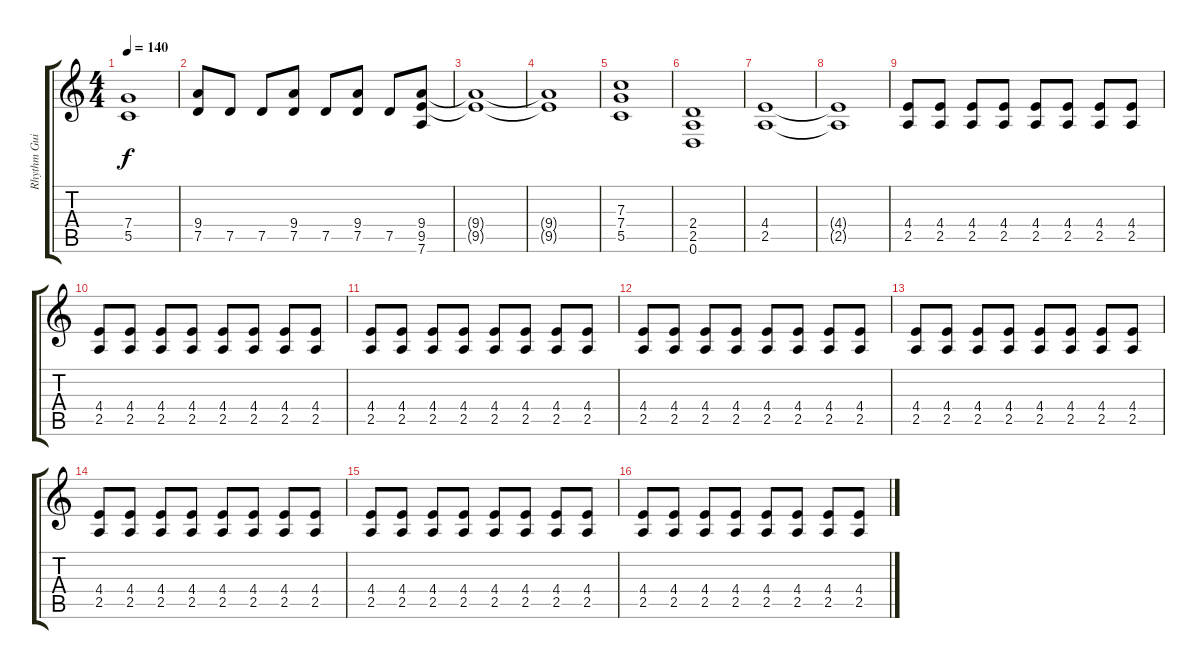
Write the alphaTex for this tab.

\track ("Rhythm Guitar" "Rhythm Gui") {instrument distortionguitar}
\staff {score tabs}
\tuning (D4 A3 F3 C3 G2 D2) {hide}
\ts (4 4)
\tempo 140
\clef g2
\ks c
(7.4 5.5).1{dy f} |
(9.4 7.5).8 7.5.8 7.5.8 (9.4 7.5).8 7.5.8 (9.4 7.5).8 7.5.8 (9.4 9.5 7.6).8 |
(9.4{t} 9.5{t}).1 |
(9.4{t} 9.5{t}).1 |
(7.3 7.4 5.5).1 |
(2.4 2.5 0.6).1 |
(4.4 2.5).1 |
(4.4{t} 2.5{t}).1 |
(4.4 2.5).8 (4.4 2.5).8 (4.4 2.5).8 (4.4 2.5).8 (4.4 2.5).8 (4.4 2.5).8 (4.4 2.5).8 (4.4 2.5).8 |
(4.4 2.5).8 (4.4 2.5).8 (4.4 2.5).8 (4.4 2.5).8 (4.4 2.5).8 (4.4 2.5).8 (4.4 2.5).8 (4.4 2.5).8 |
(4.4 2.5).8 (4.4 2.5).8 (4.4 2.5).8 (4.4 2.5).8 (4.4 2.5).8 (4.4 2.5).8 (4.4 2.5).8 (4.4 2.5).8 |
(4.4 2.5).8 (4.4 2.5).8 (4.4 2.5).8 (4.4 2.5).8 (4.4 2.5).8 (4.4 2.5).8 (4.4 2.5).8 (4.4 2.5).8 |
(4.4 2.5).8 (4.4 2.5).8 (4.4 2.5).8 (4.4 2.5).8 (4.4 2.5).8 (4.4 2.5).8 (4.4 2.5).8 (4.4 2.5).8 |
(4.4 2.5).8 (4.4 2.5).8 (4.4 2.5).8 (4.4 2.5).8 (4.4 2.5).8 (4.4 2.5).8 (4.4 2.5).8 (4.4 2.5).8 |
(4.4 2.5).8 (4.4 2.5).8 (4.4 2.5).8 (4.4 2.5).8 (4.4 2.5).8 (4.4 2.5).8 (4.4 2.5).8 (4.4 2.5).8 |
(4.4 2.5).8 (4.4 2.5).8 (4.4 2.5).8 (4.4 2.5).8 (4.4 2.5).8 (4.4 2.5).8 (4.4 2.5).8 (4.4 2.5).8
